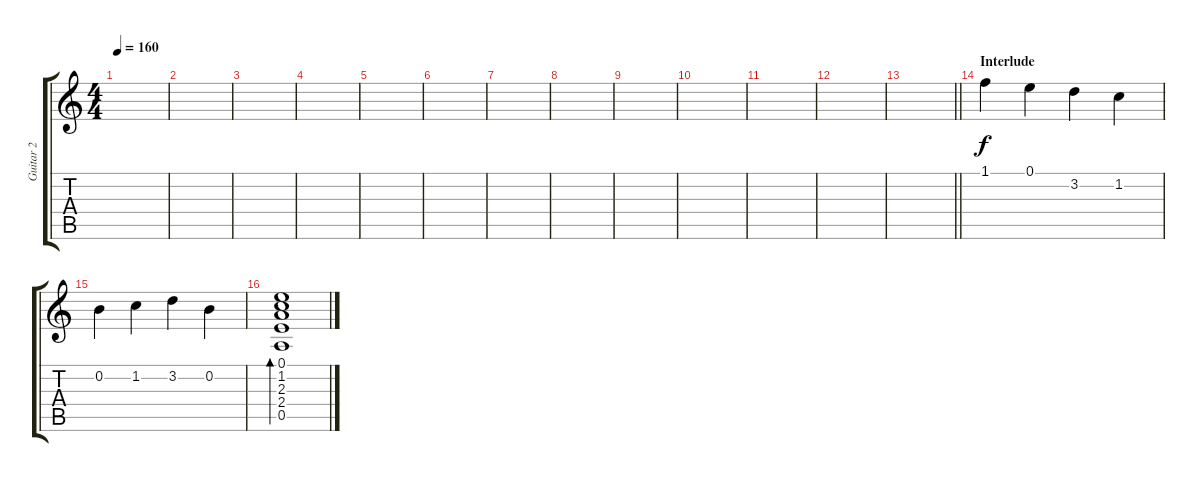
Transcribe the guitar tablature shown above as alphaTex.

\track ("Guitar 2" "Guitar 2") {instrument acousticguitarsteel}
\staff {score tabs}
\tuning (E4 B3 G3 D3 A2 E2) {hide}
\ts (4 4)
\tempo 160
\clef g2
\ks c
|
|
|
|
|
|
|
|
|
|
|
|
\barLineRight lightlight
|
\section ("" "Interlude ")
1.1.4 0.1.4 3.2.4 1.2.4 |
0.2.4 1.2.4 3.2.4 0.2.4 |
(0.1 1.2 2.3 2.4 0.5).1{bd 60}
